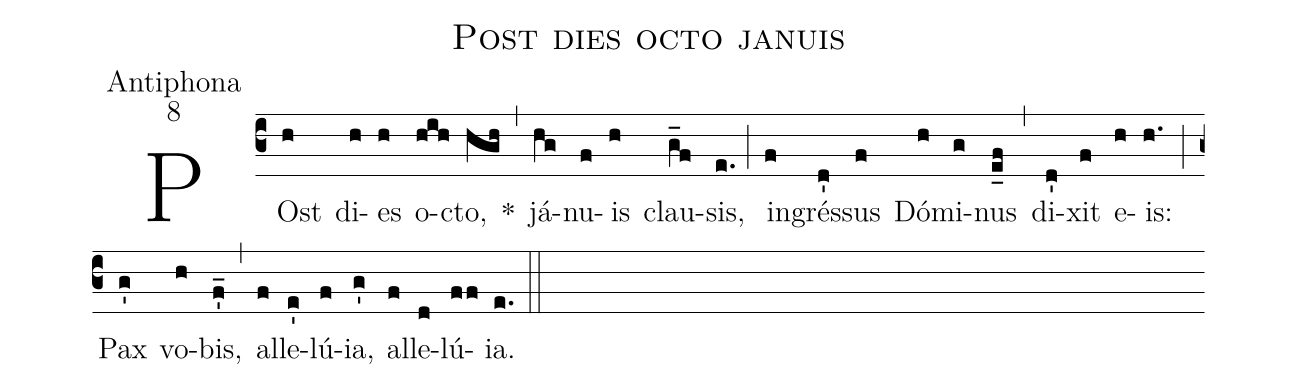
name:Post dies octo januis;
office-part:Antiphona;
mode:8;
%%
(c3) POst(h) di(h)es(h) o(hih)cto,(hgh) *(,) já(hg)nu(f)is(h) clau(g_f)sis,(e.) (;) in(f)grés(d')sus(f) Dó(h)mi(g)nus(e_f) (,) di(d')xit(f) e(h)is:(h.) (;) Pax(g') vo(h)bis,(f'_) (,) al(f)le(e')lú(f)ia,(g') al(f)le(d)lú(ff)ia.(e.) (::)
